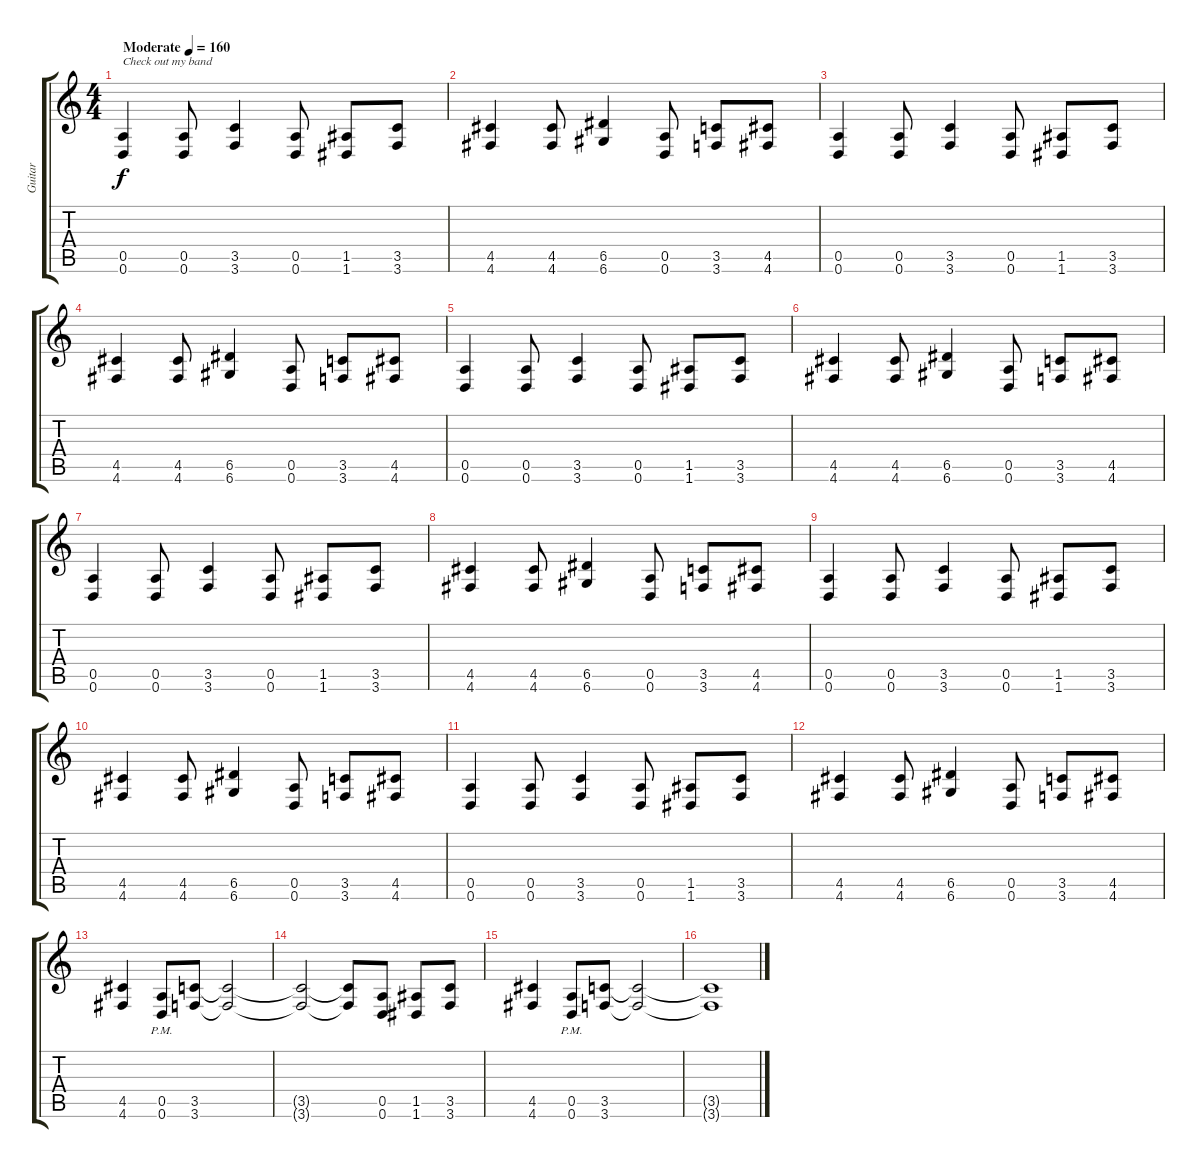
\track ("Guitar" "Guitar") {instrument distortionguitar}
\staff {score tabs}
\tuning (E4 B3 G3 D3 A2 D2) {hide}
\ts (4 4)
\tempo (160 "Moderate")
\clef g2
\ks c
(0.5 0.6).4{txt "Check out my band" dy f volume 7 instrument distortionguitar} (0.5 0.6).8 (3.5 3.6).4 (0.5 0.6).8 (1.5 1.6).8 (3.5 3.6).8 |
(4.5 4.6).4 (4.5 4.6).8 (6.5 6.6).4 (0.5 0.6).8 (3.5 3.6).8 (4.5 4.6).8 |
(0.5 0.6).4 (0.5 0.6).8 (3.5 3.6).4 (0.5 0.6).8 (1.5 1.6).8 (3.5 3.6).8 |
(4.5 4.6).4 (4.5 4.6).8 (6.5 6.6).4 (0.5 0.6).8 (3.5 3.6).8 (4.5 4.6).8 |
(0.5 0.6).4{volume 13} (0.5 0.6).8 (3.5 3.6).4 (0.5 0.6).8 (1.5 1.6).8 (3.5 3.6).8 |
(4.5 4.6).4 (4.5 4.6).8 (6.5 6.6).4 (0.5 0.6).8 (3.5 3.6).8 (4.5 4.6).8 |
(0.5 0.6).4 (0.5 0.6).8 (3.5 3.6).4 (0.5 0.6).8 (1.5 1.6).8 (3.5 3.6).8 |
(4.5 4.6).4 (4.5 4.6).8 (6.5 6.6).4 (0.5 0.6).8 (3.5 3.6).8 (4.5 4.6).8 |
(0.5 0.6).4 (0.5 0.6).8 (3.5 3.6).4 (0.5 0.6).8 (1.5 1.6).8 (3.5 3.6).8 |
(4.5 4.6).4 (4.5 4.6).8 (6.5 6.6).4 (0.5 0.6).8 (3.5 3.6).8 (4.5 4.6).8 |
(0.5 0.6).4 (0.5 0.6).8 (3.5 3.6).4 (0.5 0.6).8 (1.5 1.6).8 (3.5 3.6).8 |
(4.5 4.6).4 (4.5 4.6).8 (6.5 6.6).4 (0.5 0.6).8 (3.5 3.6).8 (4.5 4.6).8 |
(4.5 4.6).4 (0.5{pm} 0.6{pm}).8 (3.5 3.6).8 (3.5{t} 3.6{t}).2 |
(3.5{t} 3.6{t}).2 (3.5{t} 3.6{t}).8 (0.5 0.6).8 (1.5 1.6).8 (3.5 3.6).8 |
(4.5 4.6).4 (0.5{pm} 0.6{pm}).8 (3.5 3.6).8 (3.5{t} 3.6{t}).2 |
(3.5{t} 3.6{t}).1
